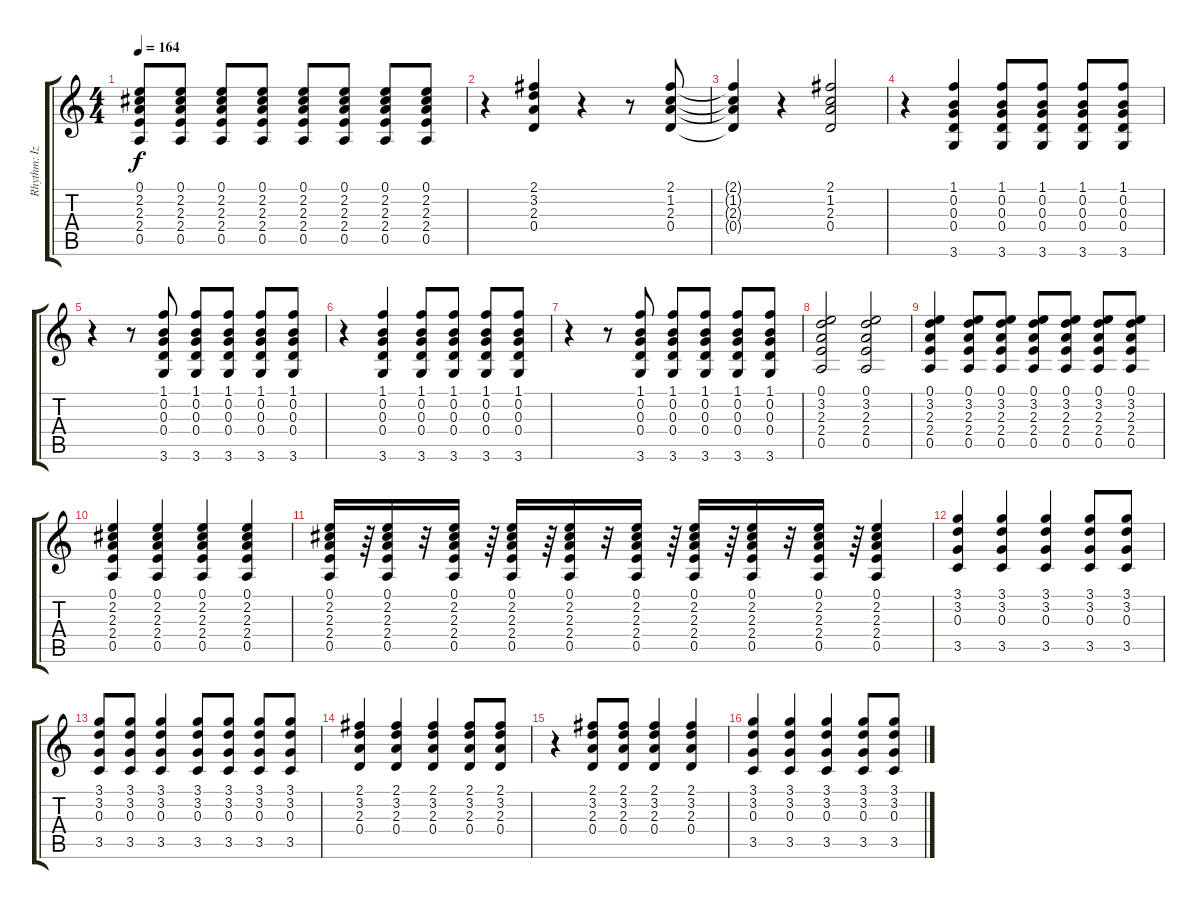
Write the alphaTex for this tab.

\track ("Rhythm: Izzy" "Rhythm: Iz") {instrument acousticguitarsteel}
\staff {score tabs}
\tuning (E4 B3 G3 D3 A2 E2) {hide}
\ts (4 4)
\tempo 164
\clef g2
\ks c
(0.1 2.2 2.3 2.4 0.5).8{dy f} (0.1 2.2 2.3 2.4 0.5).8 (0.1 2.2 2.3 2.4 0.5).8 (0.1 2.2 2.3 2.4 0.5).8 (0.1 2.2 2.3 2.4 0.5).8 (0.1 2.2 2.3 2.4 0.5).8 (0.1 2.2 2.3 2.4 0.5).8 (0.1 2.2 2.3 2.4 0.5).8 |
r.4 (2.1 3.2 2.3 0.4).4 r.4 r.8 (2.1 1.2 2.3 0.4).8 |
(2.1{t} 1.2{t} 2.3{t} 0.4{t}).4 r.4 (2.1 1.2 2.3 0.4).2 |
r.4 (1.1 0.2 0.3 0.4 3.6).4 (1.1 0.2 0.3 0.4 3.6).8 (1.1 0.2 0.3 0.4 3.6).8 (1.1 0.2 0.3 0.4 3.6).8 (1.1 0.2 0.3 0.4 3.6).8 |
r.4 r.8 (1.1 0.2 0.3 0.4 3.6).8 (1.1 0.2 0.3 0.4 3.6).8 (1.1 0.2 0.3 0.4 3.6).8 (1.1 0.2 0.3 0.4 3.6).8 (1.1 0.2 0.3 0.4 3.6).8 |
r.4 (1.1 0.2 0.3 0.4 3.6).4 (1.1 0.2 0.3 0.4 3.6).8 (1.1 0.2 0.3 0.4 3.6).8 (1.1 0.2 0.3 0.4 3.6).8 (1.1 0.2 0.3 0.4 3.6).8 |
r.4 r.8 (1.1 0.2 0.3 0.4 3.6).8 (1.1 0.2 0.3 0.4 3.6).8 (1.1 0.2 0.3 0.4 3.6).8 (1.1 0.2 0.3 0.4 3.6).8 (1.1 0.2 0.3 0.4 3.6).8 |
(0.1 3.2 2.3 2.4 0.5).2 (0.1 3.2 2.3 2.4 0.5).2 |
(0.1 3.2 2.3 2.4 0.5).4 (0.1 3.2 2.3 2.4 0.5).8 (0.1 3.2 2.3 2.4 0.5).8 (0.1 3.2 2.3 2.4 0.5).8 (0.1 3.2 2.3 2.4 0.5).8 (0.1 3.2 2.3 2.4 0.5).8 (0.1 3.2 2.3 2.4 0.5).8 |
(0.1 2.2 2.3 2.4 0.5).4 (0.1 2.2 2.3 2.4 0.5).4 (0.1 2.2 2.3 2.4 0.5).4 (0.1 2.2 2.3 2.4 0.5).4 |
(0.1 2.2 2.3 2.4 0.5).16 r.64 (0.1 2.2 2.3 2.4 0.5).16 r.32 (0.1 2.2 2.3 2.4 0.5).16 r.64 (0.1 2.2 2.3 2.4 0.5).16 r.64 (0.1 2.2 2.3 2.4 0.5).16 r.32 (0.1 2.2 2.3 2.4 0.5).16 r.64 (0.1 2.2 2.3 2.4 0.5).16 r.64 (0.1 2.2 2.3 2.4 0.5).16 r.32 (0.1 2.2 2.3 2.4 0.5).16 r.64 (0.1 2.2 2.3 2.4 0.5).4 |
(3.1 3.2 0.3 3.5).4 (3.1 3.2 0.3 3.5).4 (3.1 3.2 0.3 3.5).4 (3.1 3.2 0.3 3.5).8 (3.1 3.2 0.3 3.5).8 |
(3.1 3.2 0.3 3.5).8 (3.1 3.2 0.3 3.5).8 (3.1 3.2 0.3 3.5).4 (3.1 3.2 0.3 3.5).8 (3.1 3.2 0.3 3.5).8 (3.1 3.2 0.3 3.5).8 (3.1 3.2 0.3 3.5).8 |
(2.1 3.2 2.3 0.4).4 (2.1 3.2 2.3 0.4).4 (2.1 3.2 2.3 0.4).4 (2.1 3.2 2.3 0.4).8 (2.1 3.2 2.3 0.4).8 |
r.4 (2.1 3.2 2.3 0.4).8 (2.1 3.2 2.3 0.4).8 (2.1 3.2 2.3 0.4).4 (2.1 3.2 2.3 0.4).4 |
(3.1 3.2 0.3 3.5).4 (3.1 3.2 0.3 3.5).4 (3.1 3.2 0.3 3.5).4 (3.1 3.2 0.3 3.5).8 (3.1 3.2 0.3 3.5).8
